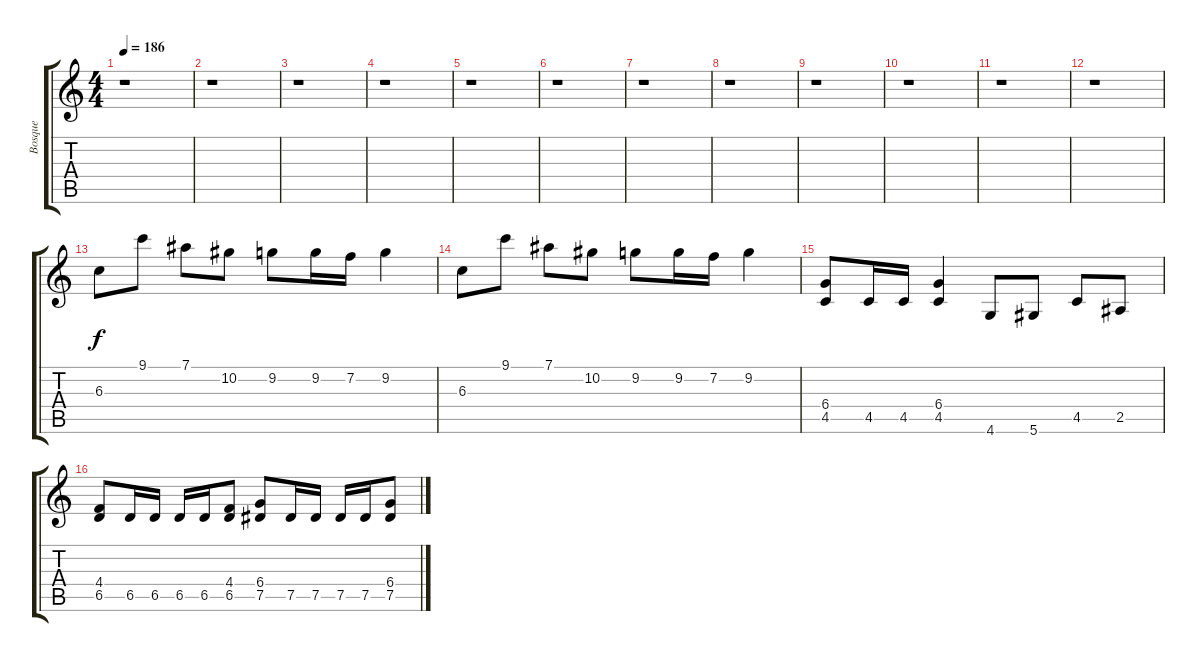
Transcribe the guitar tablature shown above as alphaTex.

\track ("Bosque" "Bosque") {instrument overdrivenguitar}
\staff {score tabs}
\tuning (Eb4 Bb3 Gb3 Db3 Ab2 Eb2) {hide}
\ts (4 4)
\tempo 186
\clef g2
\ks c
r.1{dy f instrument overdrivenguitar} |
r.1 |
r.1 |
r.1 |
r.1 |
r.1 |
r.1 |
r.1 |
r.1 |
r.1 |
r.1 |
r.1 |
6.3.8 9.1.8 7.1.8 10.2.8 9.2.8 9.2.16 7.2.16 9.2.4 |
6.3.8 9.1.8 7.1.8 10.2.8 9.2.8 9.2.16 7.2.16 9.2.4 |
(6.4 4.5).8 4.5.16 4.5.16 (6.4 4.5).4 4.6.8 5.6.8 4.5.8 2.5.8 |
(4.4 6.5).8 6.5.16 6.5.16 6.5.16 6.5.16 (4.4 6.5).8 (6.4 7.5).8 7.5.16 7.5.16 7.5.16 7.5.16 (6.4 7.5).8
